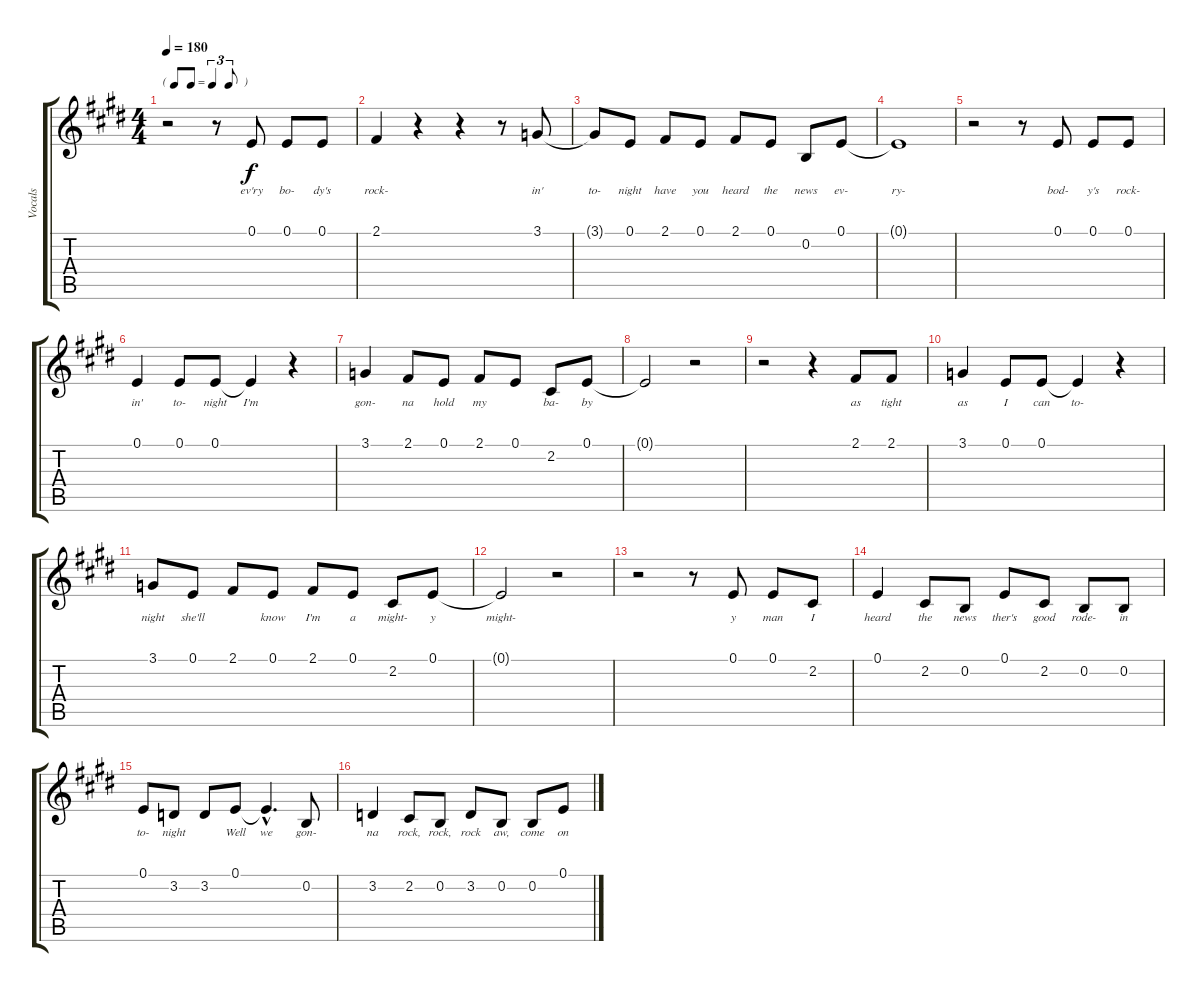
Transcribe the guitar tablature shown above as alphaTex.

\track ("Vocals" "Vocals") {instrument altosax}
\staff {score tabs}
\tuning (E4 B3 G3 D3 A2 E2) {hide}
\ts (4 4)
\tf triplet8th
\tempo 180
\clef g2
\ks e
r.2{dy f} r.8 0.1.8{lyrics (0 "ev'ry") lyrics (1 "") lyrics (2 "") lyrics (3 "") lyrics (4 "")} 0.1.8{lyrics (0 "bo-") lyrics (1 "") lyrics (2 "") lyrics (3 "") lyrics (4 "")} 0.1.8{lyrics (0 "dy's") lyrics (1 "") lyrics (2 "") lyrics (3 "") lyrics (4 "")} |
2.1.4{lyrics (0 "rock-") lyrics (1 "") lyrics (2 "") lyrics (3 "") lyrics (4 "")} r.4 r.4 r.8 3.1.8{lyrics (0 "in'") lyrics (1 "") lyrics (2 "") lyrics (3 "") lyrics (4 "")} |
3.1{t}.8{lyrics (0 "to-") lyrics (1 "") lyrics (2 "") lyrics (3 "") lyrics (4 "")} 0.1.8{lyrics (0 "night") lyrics (1 "") lyrics (2 "") lyrics (3 "") lyrics (4 "")} 2.1.8{lyrics (0 "have") lyrics (1 "") lyrics (2 "") lyrics (3 "") lyrics (4 "")} 0.1.8{lyrics (0 "you") lyrics (1 "") lyrics (2 "") lyrics (3 "") lyrics (4 "")} 2.1.8{lyrics (0 "heard") lyrics (1 "") lyrics (2 "") lyrics (3 "") lyrics (4 "")} 0.1.8{lyrics (0 "the") lyrics (1 "") lyrics (2 "") lyrics (3 "") lyrics (4 "")} 0.2.8{lyrics (0 "news") lyrics (1 "") lyrics (2 "") lyrics (3 "") lyrics (4 "")} 0.1.8{lyrics (0 "ev-") lyrics (1 "") lyrics (2 "") lyrics (3 "") lyrics (4 "")} |
0.1{t}.1{lyrics (0 "ry-") lyrics (1 "") lyrics (2 "") lyrics (3 "") lyrics (4 "")} |
r.2 r.8 0.1.8{lyrics (0 "bod-") lyrics (1 "") lyrics (2 "") lyrics (3 "") lyrics (4 "")} 0.1.8{lyrics (0 "y's") lyrics (1 "") lyrics (2 "") lyrics (3 "") lyrics (4 "")} 0.1.8{lyrics (0 "rock-") lyrics (1 "") lyrics (2 "") lyrics (3 "") lyrics (4 "")} |
0.1.4{lyrics (0 "in'") lyrics (1 "") lyrics (2 "") lyrics (3 "") lyrics (4 "")} 0.1.8{lyrics (0 "to-") lyrics (1 "") lyrics (2 "") lyrics (3 "") lyrics (4 "")} 0.1.8{lyrics (0 "night") lyrics (1 "") lyrics (2 "") lyrics (3 "") lyrics (4 "")} 0.1{t}.4{lyrics (0 "I'm") lyrics (1 "") lyrics (2 "") lyrics (3 "") lyrics (4 "")} r.4 |
3.1.4{lyrics (0 "gon-") lyrics (1 "") lyrics (2 "") lyrics (3 "") lyrics (4 "")} 2.1.8{lyrics (0 "na") lyrics (1 "") lyrics (2 "") lyrics (3 "") lyrics (4 "")} 0.1.8{lyrics (0 "hold") lyrics (1 "") lyrics (2 "") lyrics (3 "") lyrics (4 "")} 2.1.8{lyrics (0 "my") lyrics (1 "") lyrics (2 "") lyrics (3 "") lyrics (4 "")} 0.1.8{lyrics (0 "") lyrics (1 "") lyrics (2 "") lyrics (3 "") lyrics (4 "")} 2.2.8{lyrics (0 "ba-") lyrics (1 "") lyrics (2 "") lyrics (3 "") lyrics (4 "")} 0.1.8{lyrics (0 "by") lyrics (1 "") lyrics (2 "") lyrics (3 "") lyrics (4 "")} |
0.1{t}.2{lyrics (0 "") lyrics (1 "") lyrics (2 "") lyrics (3 "") lyrics (4 "")} r.2 |
r.2 r.4 2.1.8{lyrics (0 "as") lyrics (1 "") lyrics (2 "") lyrics (3 "") lyrics (4 "")} 2.1.8{lyrics (0 "tight") lyrics (1 "") lyrics (2 "") lyrics (3 "") lyrics (4 "")} |
3.1.4{lyrics (0 "as") lyrics (1 "") lyrics (2 "") lyrics (3 "") lyrics (4 "")} 0.1.8{lyrics (0 "I") lyrics (1 "") lyrics (2 "") lyrics (3 "") lyrics (4 "")} 0.1.8{lyrics (0 "can") lyrics (1 "") lyrics (2 "") lyrics (3 "") lyrics (4 "")} 0.1{t}.4{lyrics (0 "to-") lyrics (1 "") lyrics (2 "") lyrics (3 "") lyrics (4 "")} r.4 |
3.1.8{lyrics (0 "night") lyrics (1 "") lyrics (2 "") lyrics (3 "") lyrics (4 "")} 0.1.8{lyrics (0 "she'll") lyrics (1 "") lyrics (2 "") lyrics (3 "") lyrics (4 "")} 2.1.8{lyrics (0 "") lyrics (1 "") lyrics (2 "") lyrics (3 "") lyrics (4 "")} 0.1.8{lyrics (0 "know") lyrics (1 "") lyrics (2 "") lyrics (3 "") lyrics (4 "")} 2.1.8{lyrics (0 "I'm") lyrics (1 "") lyrics (2 "") lyrics (3 "") lyrics (4 "")} 0.1.8{lyrics (0 "a") lyrics (1 "") lyrics (2 "") lyrics (3 "") lyrics (4 "")} 2.2.8{lyrics (0 "might-") lyrics (1 "") lyrics (2 "") lyrics (3 "") lyrics (4 "")} 0.1.8{lyrics (0 "y") lyrics (1 "") lyrics (2 "") lyrics (3 "") lyrics (4 "")} |
0.1{t}.2{lyrics (0 "might-") lyrics (1 "") lyrics (2 "") lyrics (3 "") lyrics (4 "")} r.2 |
r.2 r.8 0.1.8{lyrics (0 "y") lyrics (1 "") lyrics (2 "") lyrics (3 "") lyrics (4 "")} 0.1.8{lyrics (0 "man") lyrics (1 "") lyrics (2 "") lyrics (3 "") lyrics (4 "")} 2.2.8{lyrics (0 "I") lyrics (1 "") lyrics (2 "") lyrics (3 "") lyrics (4 "")} |
0.1.4{lyrics (0 "heard") lyrics (1 "") lyrics (2 "") lyrics (3 "") lyrics (4 "")} 2.2.8{lyrics (0 "the") lyrics (1 "") lyrics (2 "") lyrics (3 "") lyrics (4 "")} 0.2.8{lyrics (0 "news") lyrics (1 "") lyrics (2 "") lyrics (3 "") lyrics (4 "")} 0.1.8{lyrics (0 "ther's") lyrics (1 "") lyrics (2 "") lyrics (3 "") lyrics (4 "")} 2.2.8{lyrics (0 "good") lyrics (1 "") lyrics (2 "") lyrics (3 "") lyrics (4 "")} 0.2.8{lyrics (0 "rode-") lyrics (1 "") lyrics (2 "") lyrics (3 "") lyrics (4 "")} 0.2.8{lyrics (0 "in") lyrics (1 "") lyrics (2 "") lyrics (3 "") lyrics (4 "")} |
0.1.8{lyrics (0 "to-") lyrics (1 "") lyrics (2 "") lyrics (3 "") lyrics (4 "")} 3.2.8{lyrics (0 "night") lyrics (1 "") lyrics (2 "") lyrics (3 "") lyrics (4 "")} 3.2.8{lyrics (0 "") lyrics (1 "") lyrics (2 "") lyrics (3 "") lyrics (4 "")} 0.1.8{lyrics (0 "Well") lyrics (1 "") lyrics (2 "") lyrics (3 "") lyrics (4 "")} 0.1{hac t}.4{d lyrics (0 "we") lyrics (1 "") lyrics (2 "") lyrics (3 "") lyrics (4 "")} 0.2.8{lyrics (0 "gon-") lyrics (1 "") lyrics (2 "") lyrics (3 "") lyrics (4 "")} |
3.2.4{lyrics (0 "na") lyrics (1 "") lyrics (2 "") lyrics (3 "") lyrics (4 "")} 2.2.8{lyrics (0 "rock,") lyrics (1 "") lyrics (2 "") lyrics (3 "") lyrics (4 "")} 0.2.8{lyrics (0 "rock,") lyrics (1 "") lyrics (2 "") lyrics (3 "") lyrics (4 "")} 3.2.8{lyrics (0 "rock") lyrics (1 "") lyrics (2 "") lyrics (3 "") lyrics (4 "")} 0.2.8{lyrics (0 "aw,") lyrics (1 "") lyrics (2 "") lyrics (3 "") lyrics (4 "")} 0.2.8{lyrics (0 "come") lyrics (1 "") lyrics (2 "") lyrics (3 "") lyrics (4 "")} 0.1.8{lyrics (0 "on") lyrics (1 "") lyrics (2 "") lyrics (3 "") lyrics (4 "")}
